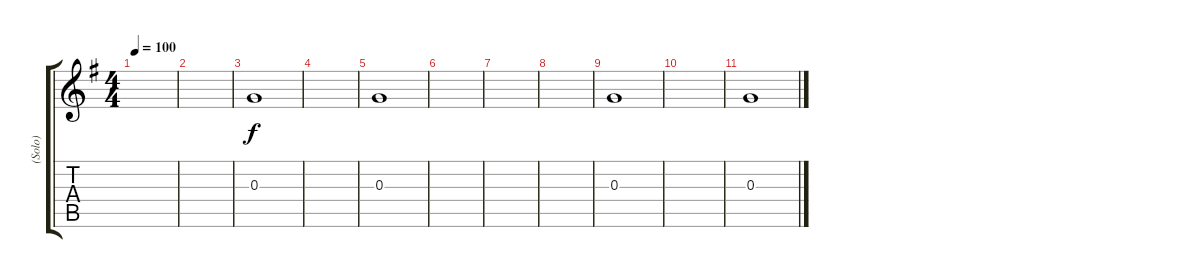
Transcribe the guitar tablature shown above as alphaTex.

\track ("(Solo)" "(Solo)") {instrument acousticguitarsteel}
\staff {score tabs}
\tuning (E4 B3 G3 D3 A2 E2) {hide}
\ts (4 4)
\tempo 100
\clef g2
\ks g
|
|
0.3.1 |
|
0.3.1 |
|
|
|
0.3.1 |
|
0.3.1
